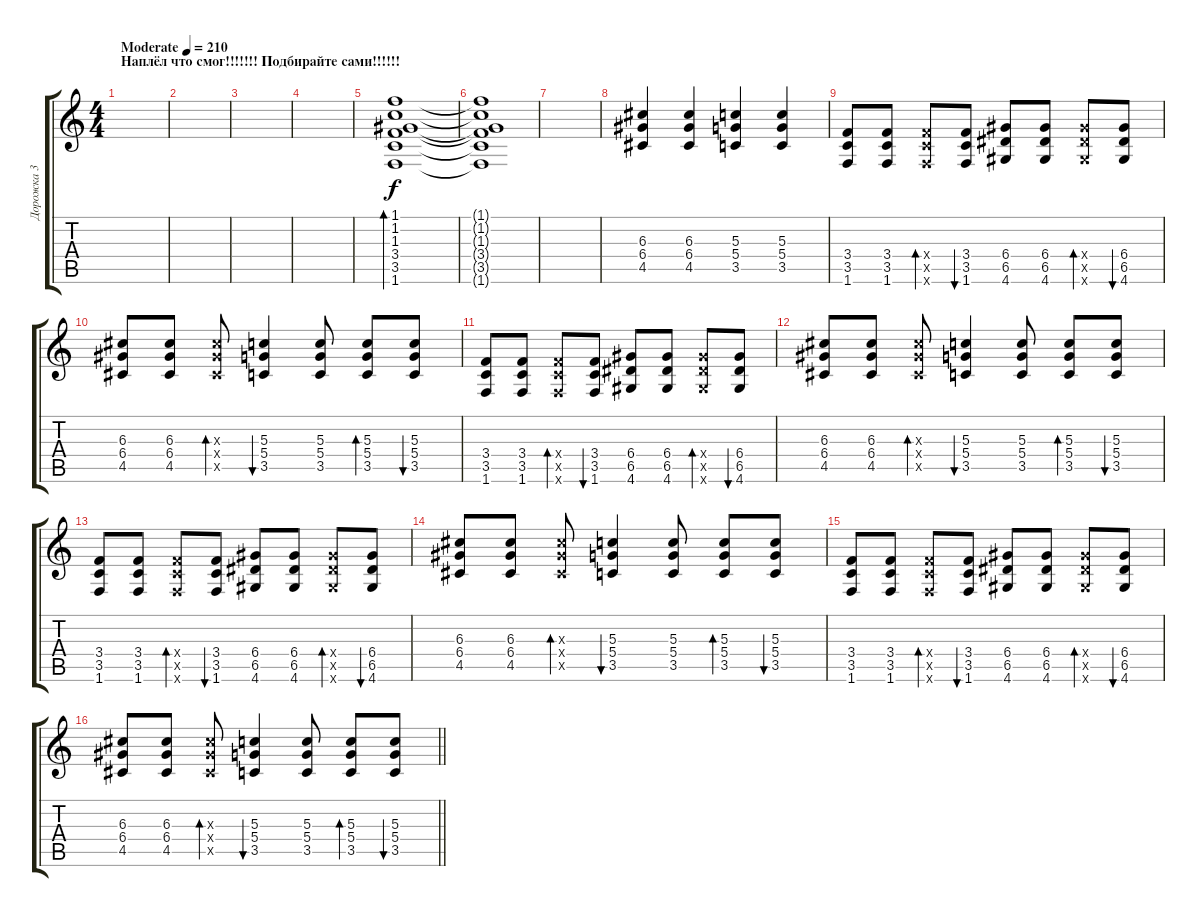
\track ("Дорожка 3" "Дорожка 3") {instrument overdrivenguitar}
\staff {score tabs}
\tuning (E4 B3 G3 D3 A2 E2) {hide}
\ts (4 4)
\section ("" "Наплёл что смог!!!!!!! Подбирайте сами!!!!!!")
\tempo (210 "Moderate")
\clef g2
\ks c
|
|
|
|
(1.1 1.2 1.3 3.4 3.5 1.6).1{bd 240} |
(1.1{t} 1.2{t} 1.3{t} 3.4{t} 3.5{t} 1.6{t}).1{volume 7} |
|
(6.3 6.4 4.5).4 (6.3 6.4 4.5).4 (5.3 5.4 3.5).4 (5.3 5.4 3.5).4 |
(3.4 3.5 1.6).8 (3.4 3.5 1.6).8 (3.4{x} 3.5{x} 1.6{x}).8{bd 60} (3.4 3.5 1.6).8{bu 60} (6.4 6.5 4.6).8 (6.4 6.5 4.6).8 (6.4{x} 6.5{x} 4.6{x}).8{bd 60} (6.4 6.5 4.6).8{bu 60} |
(6.3 6.4 4.5).8 (6.3 6.4 4.5).8 (6.3{x} 6.4{x} 4.5{x}).8{bd 60} (5.3 5.4 3.5).4{bu 60} (5.3 5.4 3.5).8 (5.3 5.4 3.5).8{bd 60} (5.3 5.4 3.5).8{bu 60} |
(3.4 3.5 1.6).8 (3.4 3.5 1.6).8 (3.4{x} 3.5{x} 1.6{x}).8{bd 60} (3.4 3.5 1.6).8{bu 60} (6.4 6.5 4.6).8 (6.4 6.5 4.6).8 (6.4{x} 6.5{x} 4.6{x}).8{bd 60} (6.4 6.5 4.6).8{bu 60} |
(6.3 6.4 4.5).8 (6.3 6.4 4.5).8 (6.3{x} 6.4{x} 4.5{x}).8{bd 60} (5.3 5.4 3.5).4{bu 60} (5.3 5.4 3.5).8 (5.3 5.4 3.5).8{bd 60} (5.3 5.4 3.5).8{bu 60} |
(3.4 3.5 1.6).8 (3.4 3.5 1.6).8 (3.4{x} 3.5{x} 1.6{x}).8{bd 60} (3.4 3.5 1.6).8{bu 60} (6.4 6.5 4.6).8 (6.4 6.5 4.6).8 (6.4{x} 6.5{x} 4.6{x}).8{bd 60} (6.4 6.5 4.6).8{bu 60} |
(6.3 6.4 4.5).8 (6.3 6.4 4.5).8 (6.3{x} 6.4{x} 4.5{x}).8{bd 60} (5.3 5.4 3.5).4{bu 60} (5.3 5.4 3.5).8 (5.3 5.4 3.5).8{bd 60} (5.3 5.4 3.5).8{bu 60} |
(3.4 3.5 1.6).8 (3.4 3.5 1.6).8 (3.4{x} 3.5{x} 1.6{x}).8{bd 60} (3.4 3.5 1.6).8{bu 60} (6.4 6.5 4.6).8 (6.4 6.5 4.6).8 (6.4{x} 6.5{x} 4.6{x}).8{bd 60} (6.4 6.5 4.6).8{bu 60} |
\barLineRight lightlight
(6.3 6.4 4.5).8 (6.3 6.4 4.5).8 (6.3{x} 6.4{x} 4.5{x}).8{bd 60} (5.3 5.4 3.5).4{bu 60} (5.3 5.4 3.5).8 (5.3 5.4 3.5).8{bd 60} (5.3 5.4 3.5).8{bu 60}
